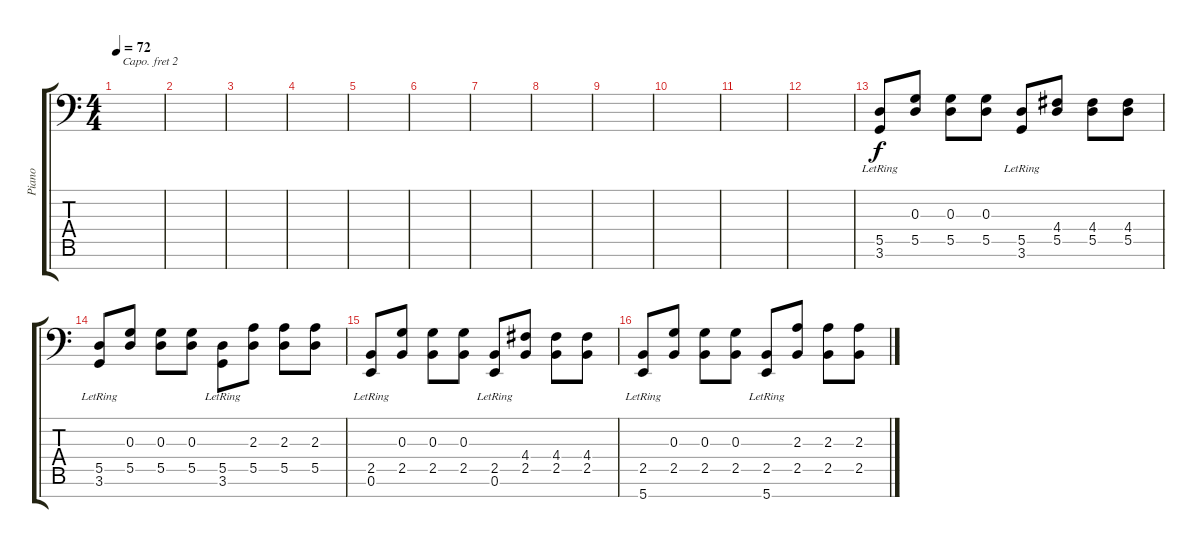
\track ("Piano" "Piano") {instrument brightacousticpiano}
\staff {score tabs}
\capo 2
\tuning (D4 A3 F3 C3 G2 D2 A1) {hide}
\ts (4 4)
\tempo 72
\clef f4
\ks c
|
|
|
|
|
|
|
|
|
|
|
|
(5.5 3.6{lr}).8 (0.3 5.5).8 (0.3 5.5).8 (0.3 5.5).8 (5.5 3.6{lr}).8 (4.4 5.5).8 (4.4 5.5).8 (4.4 5.5).8 |
(5.5 3.6{lr}).8 (0.3 5.5).8 (0.3 5.5).8 (0.3 5.5).8 (5.5 3.6{lr}).8 (2.3 5.5).8 (2.3 5.5).8 (2.3 5.5).8 |
(2.5 0.6{lr}).8 (0.3 2.5).8 (0.3 2.5).8 (0.3 2.5).8 (2.5 0.6{lr}).8 (4.4 2.5).8 (4.4 2.5).8 (4.4 2.5).8 |
(2.5 5.7{lr}).8 (0.3 2.5).8 (0.3 2.5).8 (0.3 2.5).8 (2.5 5.7{lr}).8 (2.3 2.5).8 (2.3 2.5).8 (2.3 2.5).8
